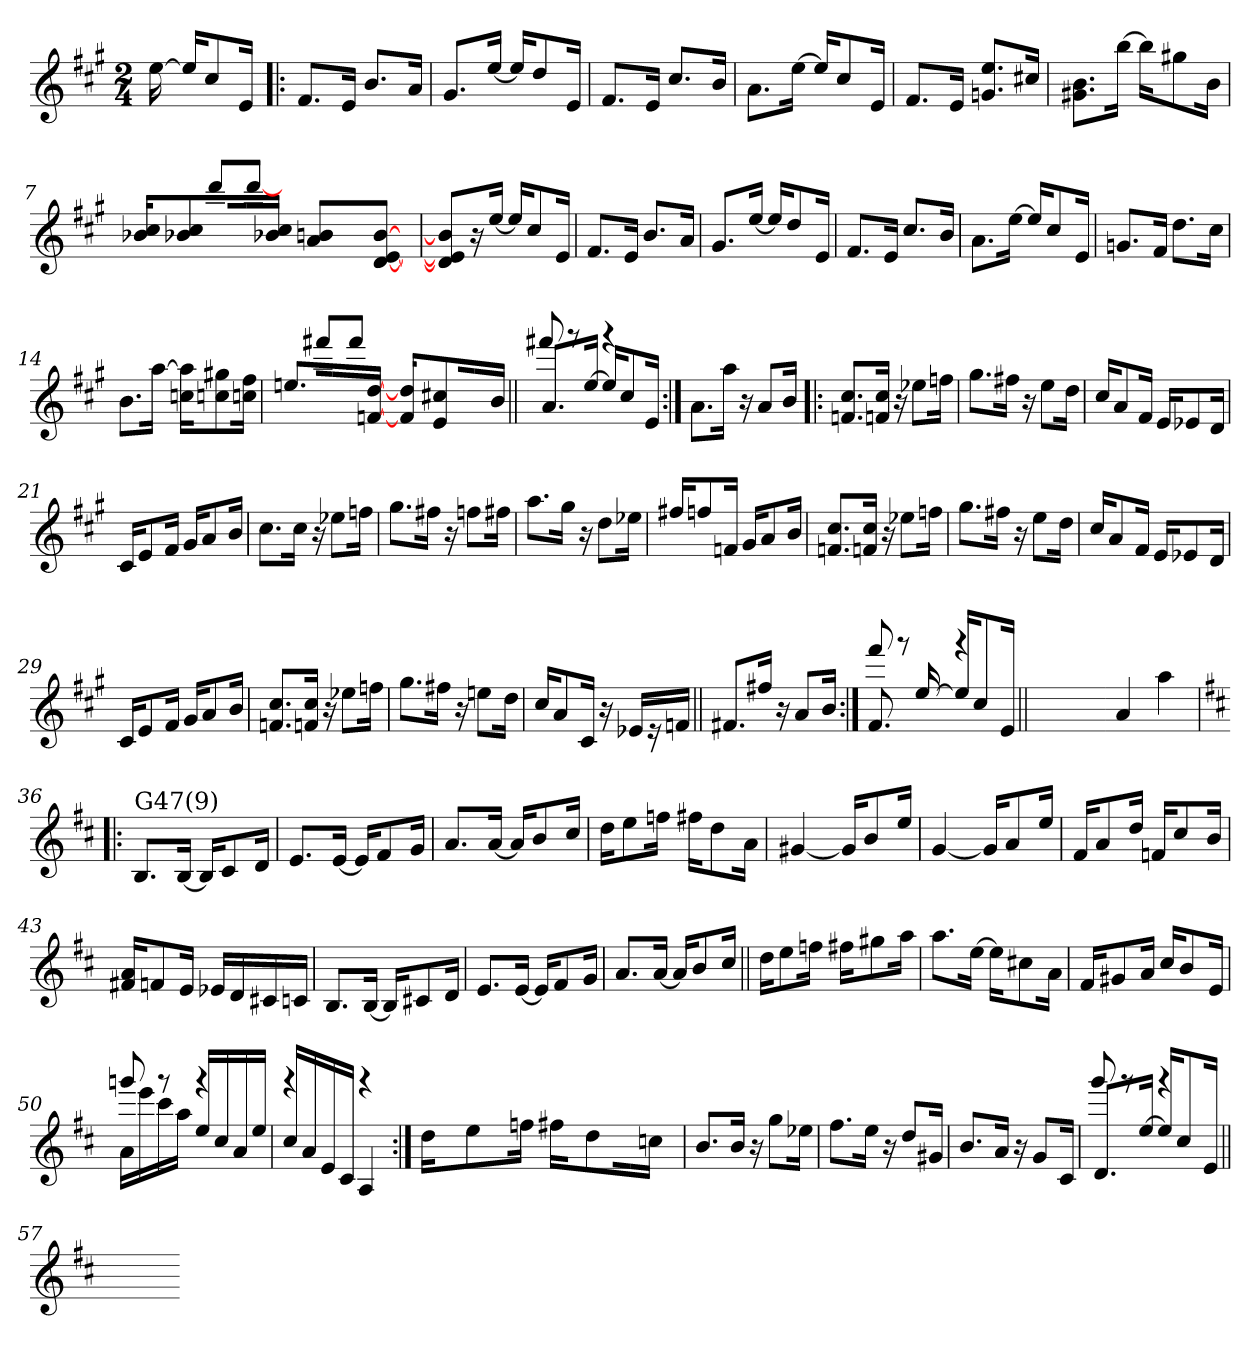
**kern
*part1
*staff1
*clefG2
*k[f#c#g#]
*A:
*M2/4
=
[16ee\
16ee/KL]
8cc#/
16e/Jk
=1!|:
8.f#/L
16e/Jk
8.b/L
16a/Jk
=2
8.g#/L
[16ee/Jk
16ee/KL]
8dd/
16e/Jk
=3
8.f#/L
16e/Jk
8.cc#/L
16b/Jk
=4
8.a\L
[16ee\Jk
16ee/KL]
8cc#/
16e/Jk
!!LO:LB:g=z
=5
8.f#/L
16e/Jk
8.gn/ 8.ee/L
16cc#X/Jk
=6
8.g#X\ 8.b\L
[16bb\Jk
16bb\KL]
8gg#X\
16b\Jk
=7
*^
16ryy	4ryy
16b-X/ 16cc#/KL	.
16ryy	.
8b-X/ 8cc#/	.
.	8ddd!/L
16ryy	.
16ryy	[>8ddd!/J
16b-X/ 16cc#/Jk	.
16ryy	2ryy
8a/ 8bn/L	.
16ryy	.
16ryy	.
[<8d/ [>8e/ [>8b/J	.
16ryy	.
*v	*v
=8
8d/] 8e/] 8b/]L
16r
[16ee/Jk
16ee/KL]
8cc#/
16e/Jk
=9
8.f#/L
16e/Jk
8.b/L
16a/Jk
!!LO:LB:g=z
=10
8.g#/L
[16ee/Jk
16ee/KL]
8dd/
16e/Jk
=11
8.f#/L
16e/Jk
8.cc#/L
16b/Jk
=12
8.a\L
[16ee\Jk
16ee/KL]
8cc#/
16e/Jk
=13
8.gn/L
16f#/Jk
8.dd\L
16cc#\Jk
=14
8.b\L
[16aa\Jk
16ccn\ 16aa\]KL
8ccn\ 8gg#X\
16ccn\ 16ff#\Jk
!!LO:LB:g=z
=15
*^
16ryy	4ryy
8.een/L	.
16ryy	8fff#X!/L
16ryy	.
16ryy	8fff#!/J
[>16fn/ [>16dd/Jk	.
16ryy	2ryy
16f/] 16dd/]KL	.
16ryy	.
8e/ 8cc#X/	.
16ryy	.
16ryy	.
16b/Jk	.
=16||	=16||
8.a/L	8fff#X!/
.	8rfff
[>16ee/Jk	.
16ee/KL]	4rfff
8cc#/	.
16e/Jk	.
*v	*v
=17:|!
8.a\L
16aa\Jk
16r
8a/L
16b/Jk
=18!|:
8.f/ 8.cc#/L
16fn/ 16cc#/Jk
16r
8ee-X\L
16ffn\Jk
=19
8.gg#\L
16ff#X\Jk
16r
8ee\L
16dd\Jk
!!LO:LB:g=z
=20
16cc#/KL
8a/
16f#/Jk
16e/KL
8e-X/
16d/Jk
=21
16c#/KL
8e/
16f#/Jk
16g#/KL
8a/
16b/Jk
=22
8.cc#\L
16cc#\Jk
16r
8ee-X\L
16ffn\Jk
=23
8.gg#\L
16ff#X\Jk
16r
8ffn\L
16ff#X\Jk
=24
8.aa\L
16gg#\Jk
16r
8dd\L
16ee-X\Jk
!!LO:LB:g=z
=25
16ff#X/KL
8ffn/
16fn/Jk
16g#/KL
8a/
16b/Jk
=26
8.f/ 8.cc#/L
16fn/ 16cc#/Jk
16r
8ee-X\L
16ffn\Jk
=27
8.gg#\L
16ff#X\Jk
16r
8ee\L
16dd\Jk
=28
16cc#/KL
8a/
16f#/Jk
16e/KL
8e-X/
16d/Jk
=29
16c#/KL
8e/
16f#/Jk
16g#/KL
8a/
16b/Jk
!!LO:LB:g=z
=30
8.fn/ 8.cc#/L
16fn/ 16cc#/Jk
16r
8ee-X\L
16ffn\Jk
=31
8.gg#\L
16ff#X\Jk
16r
8een\L
16dd\Jk
=32
16cc#/KL
8a/
16c#/Jk
16r
16e-X/KL
16r
16fn/Jk
=33||
8.f#X/L
16ff#X/Jk
16r
8a/L
16b/Jk
=34:|!
*^
8.f#/	8fff#!/
.	8rfff
[>16ee/	.
16ee/KL]	4rfff
8cc#/	.
16e/Jk	.
*v	*v
=34X341||
2ryy
!!LO:LB:g=z
=35-
4a/
4aa\
=36!|:
*k[f#c#]
*D:
!LO:TX:a:t=G47(9)
8.B/L
[16B/Jk
16B/KL]
8c#/
16d/Jk
=37
8.e/L
[16e/Jk
16e/KL]
8f#/
16g/Jk
=38
8.a/L
[16a/Jk
16a/KL]
8b/
16cc#/Jk
=39
16dd\KL
8ee\
16ffn\Jk
16ff#X\KL
8dd\
16a\Jk
=40
[4g#X/
16g#/KL]
8b/
16ee/Jk
!!LO:LB:g=z
=41
[4g/
16g/KL]
8a/
16ee/Jk
=42
16f#/KL
8a/
16dd/Jk
16fn/KL
8cc#/
16b/Jk
=43
16f#X/ 16a/KL
8fn/
16e/Jk
16e-X/LL
16d/
16c#X/
16cn/JJ
=44
8.B/L
[16B/Jk
16B/KL]
8c#X/
16d/Jk
=45
8.e/L
[16e/Jk
16e/KL]
8f#/
16g/Jk
=46
8.a/L
[16a/Jk
16a/KL]
8b/
16cc#/Jk
!!LO:LB:g=z
=47||
16dd\KL
8ee\
16ffn\Jk
16ff#X\KL
8gg#X\
16aa\Jk
=48
8.aa\L
[16ee\Jk
16ee\KL]
8cc#X\
16a\Jk
=49
16f#/KL
8g#X/
16a/Jk
16cc#/KL
8b/
16e/Jk
=50
*^
16a\LL	8gggn!/
16eee\	.
16ccc#\	8rggg
16aa\JJ	.
16ee/LL	4rggg
16cc#/	.
16a/	.
16ee/JJ	.
=51	=51
16cc#/LL	4rggg
16a/	.
16e/	.
16c#/JJ	.
4A/	4rggg
*v	*v
!!LO:LB:g=z
=52:|!
16dd\KL
8ryy
8ee\
8ryy
16ffn\Jk
16ff#X\KL
16ryy
8dd\
16ryy
16ryy
16ccn\Jk
16ryy
=53
8.b/L
16b/Jk
16r
8gg\L
16ee-X\Jk
=54
8.ff#\L
16ee\Jk
16r
8dd/L
16g#X/Jk
=55
8.b/L
16a/Jk
16r
8g/L
16c#/Jk
=56
*^
8.d/L	8ggg!/
.	8rggg
[>16ee/Jk	.
16ee/KL]	4rggg
8cc#/	.
16e/Jk	.
*v	*v
=57||
2ryy
=-
*-
